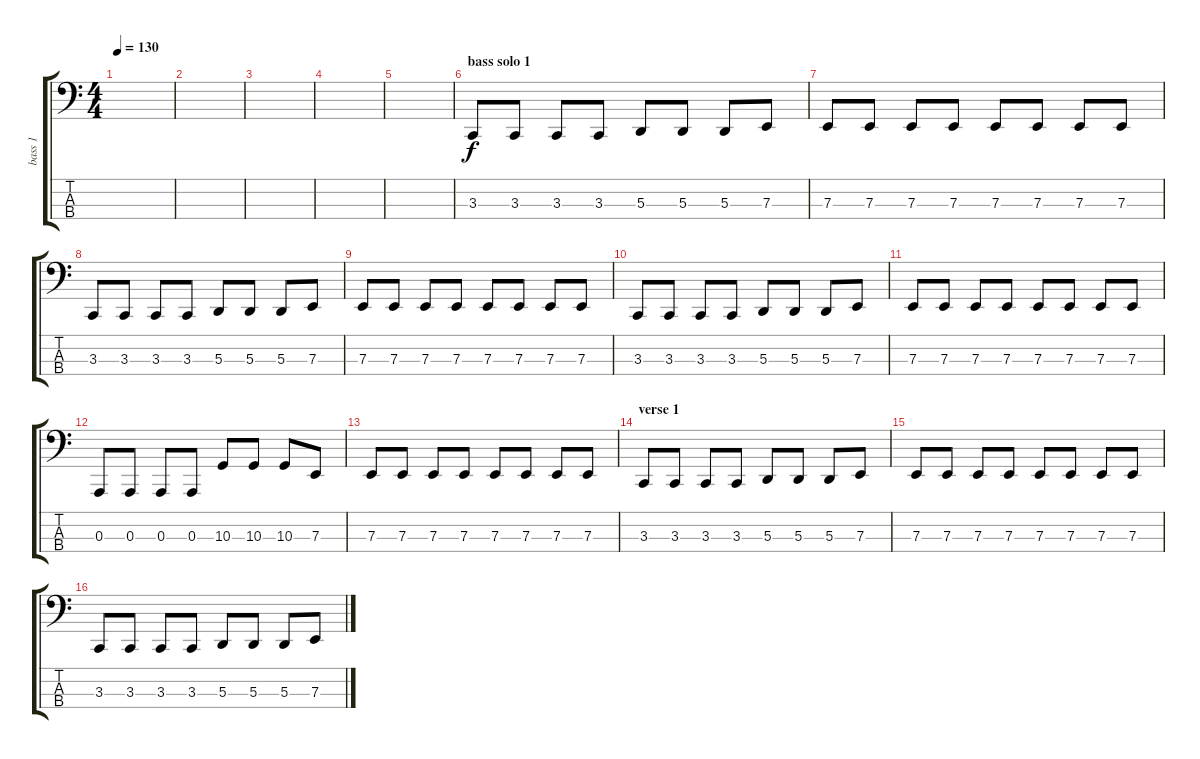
\track ("bass 1" "bass 1") {instrument lead8bassandlead}
\staff {score tabs}
\tuning (G2 D2 A1 E1) {hide}
\ts (4 4)
\tempo 130
\clef f4
\ks c
|
|
|
|
|
\section ("" "bass solo 1")
3.3.8 3.3.8 3.3.8 3.3.8 5.3.8 5.3.8 5.3.8 7.3.8 |
7.3.8 7.3.8 7.3.8 7.3.8 7.3.8 7.3.8 7.3.8 7.3.8 |
3.3.8 3.3.8 3.3.8 3.3.8 5.3.8 5.3.8 5.3.8 7.3.8 |
7.3.8 7.3.8 7.3.8 7.3.8 7.3.8 7.3.8 7.3.8 7.3.8 |
3.3.8 3.3.8 3.3.8 3.3.8 5.3.8 5.3.8 5.3.8 7.3.8 |
7.3.8 7.3.8 7.3.8 7.3.8 7.3.8 7.3.8 7.3.8 7.3.8 |
0.3.8 0.3.8 0.3.8 0.3.8 10.3.8 10.3.8 10.3.8 7.3.8 |
7.3.8 7.3.8 7.3.8 7.3.8 7.3.8 7.3.8 7.3.8 7.3.8 |
\section ("" "verse 1")
3.3.8 3.3.8 3.3.8 3.3.8 5.3.8 5.3.8 5.3.8 7.3.8 |
7.3.8 7.3.8 7.3.8 7.3.8 7.3.8 7.3.8 7.3.8 7.3.8 |
3.3.8 3.3.8 3.3.8 3.3.8 5.3.8 5.3.8 5.3.8 7.3.8
